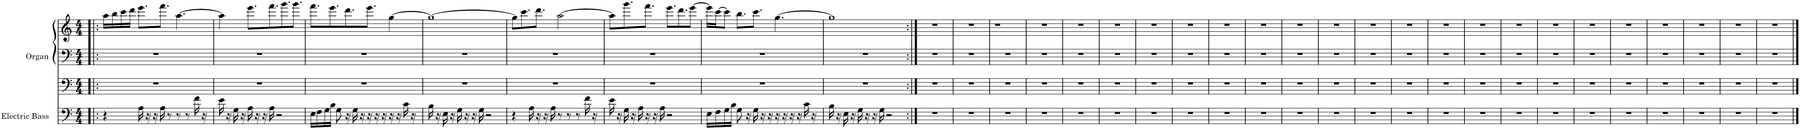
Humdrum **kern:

**kern	**kern	**kern	**kern
*part2	*part1	*part1	*part1
*staff4	*staff3	*staff2	*staff1
*I"Electric Bass	*I"Organ	*	*
*I'El. B.	*I'Org.	*	*
*clefF4	*clefF4	*clefF4	*clefG2
*Trd7c12	*	*	*
*k[]	*k[]	*k[]	*k[]
*M4/4	*M4/4	*M4/4	*M4/4
=1!|:	=1!|:	=1!|:	=1!|:
4r	1r	1r	16aa\LL
.	.	.	16bb\
.	.	.	16ccc\
.	.	.	16ddd\JJ
16A\	.	.	8.eee\L
16r	.	.	.
16r	.	.	.
16A\	.	.	8.fff\J
8r	.	.	.
8r	.	.	[4.aa\
8r	.	.	.
16f\	.	.	.
16r	.	.	.
=2	=2	=2	=2
16e\	1r	1r	4aa\]
16r	.	.	.
16G\	.	.	.
16r	.	.	.
16A\	.	.	8.eee\L
16r	.	.	.
16r	.	.	.
16A\	.	.	8.fff\
2r	.	.	.
.	.	.	8.ggg\
.	.	.	8.ggg\J
=3	=3	=3	=3
16E\LL	1r	1r	8.fff\L
16F\	.	.	.
16G\	.	.	.
16A\JJ	.	.	8.eee\
8G\	.	.	.
16r	.	.	8.ddd\
16G\	.	.	.
16r	.	.	.
16r	.	.	8.eee\J
16r	.	.	.
16r	.	.	.
16r	.	.	[4gg\
16r	.	.	.
16c\	.	.	.
16r	.	.	.
=4	=4	=4	=4
16B\	1r	1r	1gg_
16r	.	.	.
16E\	.	.	.
16r	.	.	.
16G\	.	.	.
16r	.	.	.
16r	.	.	.
16G\	.	.	.
2r	.	.	.
=5	=5	=5	=5
4r	1r	1r	8gg\L]
.	.	.	8.ccc\
16A\	.	.	.
16r	.	.	8.ddd\J
16r	.	.	.
16A\	.	.	.
8r	.	.	[2aa\
8r	.	.	.
8r	.	.	.
16f\	.	.	.
16r	.	.	.
=6	=6	=6	=6
16e\	1r	1r	8aa\L]
16r	.	.	.
16G\	.	.	8.ggg\
16r	.	.	.
16A\	.	.	.
16r	.	.	8.fff\J
16r	.	.	.
16A\	.	.	.
2r	.	.	8.eee\L
.	.	.	8.ddd\
.	.	.	[8eee\J
=7	=7	=7	=7
16E\LL	1r	1r	16eee\LL]
16F\	.	.	[16ccc\J
16G\	.	.	8ccc\J]
16A\JJ	.	.	.
8G\	.	.	8.bb\L
16r	.	.	.
16G\	.	.	8.ccc\J
16r	.	.	.
16r	.	.	.
16r	.	.	[4.gg\
16r	.	.	.
16r	.	.	.
16r	.	.	.
16c\	.	.	.
16r	.	.	.
=8	=8	=8	=8
16B\	1r	1r	1gg]
16r	.	.	.
16E\	.	.	.
16r	.	.	.
16G\	.	.	.
16r	.	.	.
16r	.	.	.
16G\	.	.	.
2r	.	.	.
=9:|!	=9:|!	=9:|!	=9:|!
1r	1r	1r	1r
=10	=10	=10	=10
1r	1r	1r	1r
=11	=11	=11	=11
1r	1r	1r	1r
=12	=12	=12	=12
1r	1r	1r	1r
=13	=13	=13	=13
1r	1r	1r	1r
=14	=14	=14	=14
1r	1r	1r	1r
=15	=15	=15	=15
1r	1r	1r	1r
=16	=16	=16	=16
1r	1r	1r	1r
=17	=17	=17	=17
1r	1r	1r	1r
=18	=18	=18	=18
1r	1r	1r	1r
=19	=19	=19	=19
1r	1r	1r	1r
=20	=20	=20	=20
1r	1r	1r	1r
=21	=21	=21	=21
1r	1r	1r	1r
=22	=22	=22	=22
1r	1r	1r	1r
=23	=23	=23	=23
1r	1r	1r	1r
=24	=24	=24	=24
1r	1r	1r	1r
=25	=25	=25	=25
1r	1r	1r	1r
=26	=26	=26	=26
1r	1r	1r	1r
=27	=27	=27	=27
1r	1r	1r	1r
=28	=28	=28	=28
1r	1r	1r	1r
=29	=29	=29	=29
1r	1r	1r	1r
=30	=30	=30	=30
1r	1r	1r	1r
=31	=31	=31	=31
1r	1r	1r	1r
=32	=32	=32	=32
1r	1r	1r	1r
==	==	==	==
*-	*-	*-	*-
